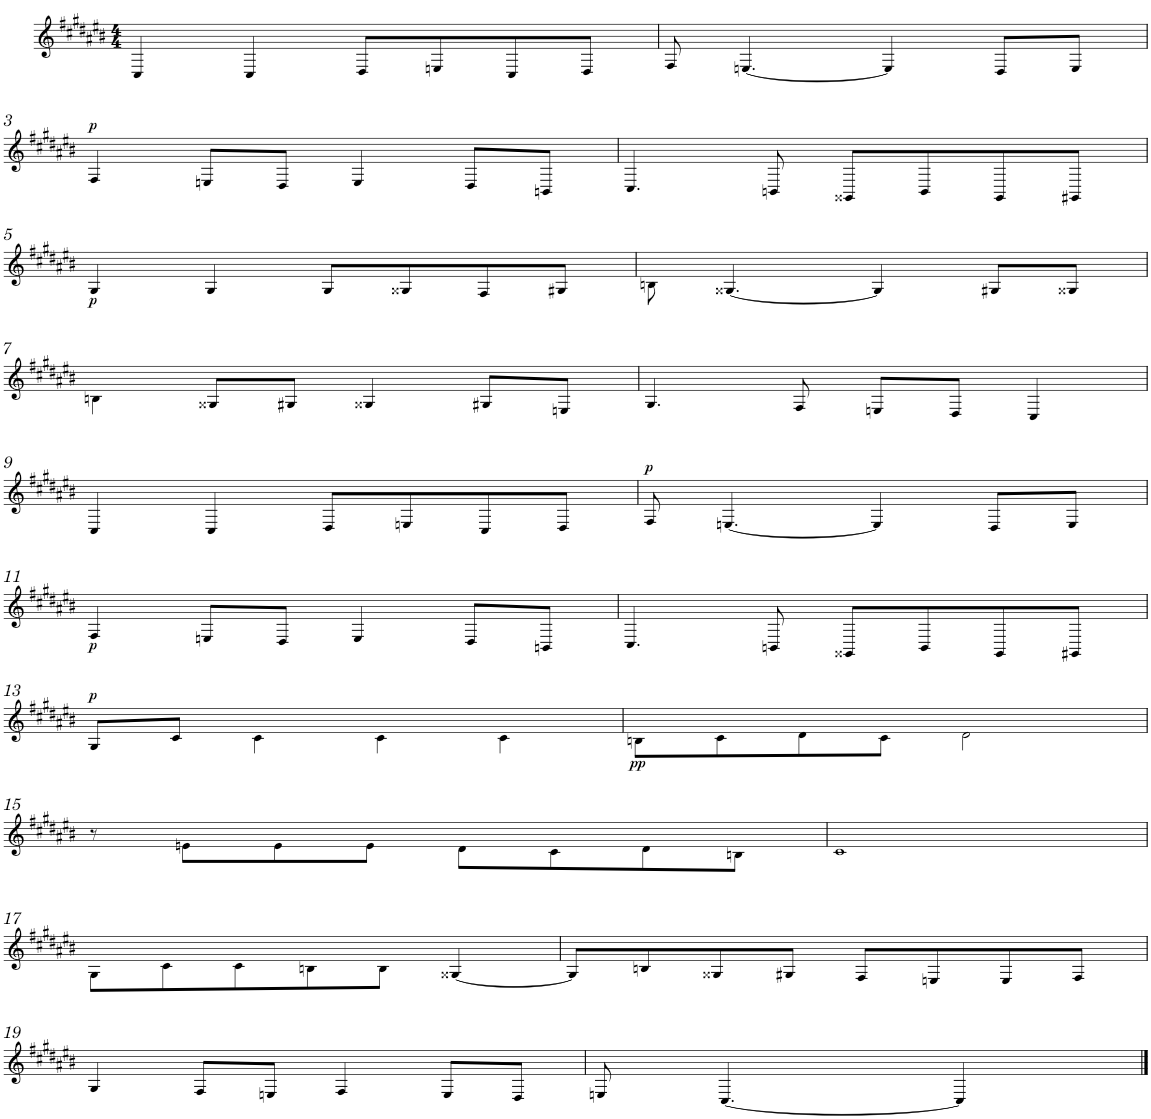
**kern	**dynam
*part1	*part1
*staff1	*staff1
*I"Piano	*
*I'Pno.	*
*clefG2	*
*k[f#c#g#d#a#e#b#]	*
*M4/4	*
=1	=1
4C#/	.
4C#/	.
8D#/L	.
8En/	.
8C#/	.
8D#/J	.
=2	=2
8F#/	.
[<4.En/	.
4E/]	.
8D#/L	.
8E/J	.
!!LO:LB:g=z
=3	=3
!	!LO:DY:a
4F#/	p
8En/L	.
8D#/J	.
4E/	.
8D#/L	.
8BBn/J	.
=4	=4
4.C#/	.
8BBn/	.
8GG##X/L	.
8BB/	.
8GG##/	.
8GG#X/J	.
!!LO:LB:g=z
=5	=5
!	!LO:DY:b
4G#/	p
4G#/	.
8G#/L	.
8G##X/	.
8F#/	.
8G#X/J	.
=6	=6
8Bn\	.
[4.G##X/	.
4G##/]	.
8G#X/L	.
8G##X/J	.
!!LO:LB:g=z
=7	=7
4Bn\	.
8G##X/L	.
8G#X/J	.
4G##X/	.
8G#X/L	.
8En/J	.
=8	=8
4.G#/	.
8F#/	.
8En/L	.
8D#/J	.
4C#/	.
!!LO:LB:g=z
=9	=9
4C#/	.
4C#/	.
8D#/L	.
8En/	.
8C#/	.
8D#/J	.
=10	=10
!	!LO:DY:a
8F#/	p
[<4.En/	.
4E/]	.
8D#/L	.
8E/J	.
!!LO:LB:g=z
=11	=11
!	!LO:DY:b
4F#/	p
8En/L	.
8D#/J	.
4E/	.
8D#/L	.
8BBn/J	.
=12	=12
4.C#/	.
8BBn/	.
8GG##X/L	.
8BB/	.
8GG##/	.
8GG#X/J	.
!!LO:LB:g=z
=13	=13
!	!LO:DY:a
8G#/L	p
8c#/J	.
4c#\	.
4c#\	.
4c#\	.
=14	=14
!	!LO:DY:b
8Bn\L	pp
8c#\	.
8d#\	.
8c#\J	.
2d#\	.
!!LO:LB:g=z
=15	=15
8r	.
8en\L	.
8e\	.
8e\J	.
8d#\L	.
8c#\	.
8d#\	.
8Bn\J	.
=16	=16
1c#	.
!!LO:LB:g=z
=17	=17
8G#\L	.
8c#\	.
8c#\	.
8Bn\	.
8B\J	.
[4G##X/	.
=18	=18
8G##/L]	.
8Bn/	.
8G##X/	.
8G#X/J	.
8F#/L	.
8En/	.
8E/	.
8F#/J	.
!!LO:LB:g=z
=19	=19
4G#/	.
8F#/L	.
8En/J	.
4F#/	.
8E/L	.
8D#/J	.
=20	=20
8En/	.
[4.C#/	.
4C#/]	.
==	==
*-	*-
